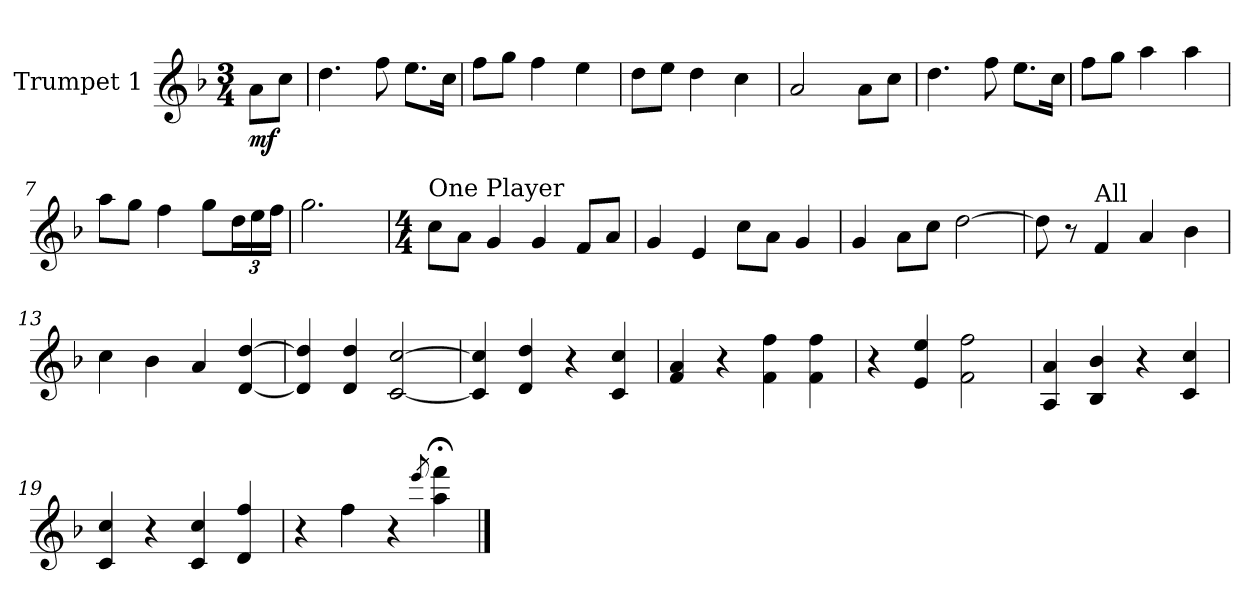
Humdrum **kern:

**kern	**dynam
*part1	*part1
*staff1	*staff1
*I"Trumpet 1	*
*I'Tpt.1	*
*clefG2	*
*ITrd1c2	*
*k[b-e-a-]	*
*M3/4	*
*MM70	*
=	=
!	!LO:DY:b
8g\L	mf
8b-\J	.
=1	=1
4.cc\	.
8ee-\	.
8.dd\L	.
16b-\Jk	.
=2	=2
8ee-\L	.
8ff\J	.
4ee-\	.
4dd\	.
=3	=3
8cc\L	.
8dd\J	.
4cc\	.
4b-\	.
=4	=4
2g/	.
8g\L	.
8b-\J	.
=5	=5
4.cc\	.
8ee-\	.
8.dd\L	.
16b-\Jk	.
=6	=6
8ee-\L	.
8ff\J	.
4gg\	.
4gg\	.
!!LO:LB:g=z
=7	=7
8gg\L	.
8ff\J	.
4ee-\	.
8ff\L	.
*Xbrackettup	*
24cc\L	.
24dd\	.
24ee-\JJ	.
=8	=8
2.ff\	.
=9	=9
*M4/4	*
!LO:TX:a:t=One Player	!
8b-\L	.
8g\J	.
4f/	.
4f/	.
8e-/L	.
8g/J	.
=10	=10
4f/	.
4d/	.
8b-\L	.
8g\J	.
4f/	.
=11	=11
4f/	.
8g\L	.
8b-\J	.
[2cc\	.
=12	=12
8cc\]	.
8r	.
!LO:TX:a:t=All	!
4e-/	.
4g/	.
4a-\	.
=13	=13
4b-\	.
4a-\	.
4g/	.
[4c/ [4cc/	.
!!LO:LB:g=z
=14	=14
4c/] 4cc/]	.
4c/ 4cc/	.
[2B-/ [2b-/	.
=15	=15
4B-/] 4b-/]	.
4c/ 4cc/	.
4r	.
4B-/ 4b-/	.
=16	=16
4e-/ 4g/	.
4r	.
4e-\ 4ee-\	.
4e-\ 4ee-\	.
=17	=17
4r	.
4d/ 4dd/	.
2e-\ 2ee-\	.
=18	=18
4G/ 4g/	.
4A-/ 4a-/	.
4r	.
4B-/ 4b-/	.
=19	=19
4B-/ 4b-/	.
4r	.
4B-/ 4b-/	.
4c/ 4ee-/	.
=20	=20
4r	.
4ee-\	.
4r	.
8qddd/	.
4gg\;< 4eee-\;<	.
==	==
*-	*-
